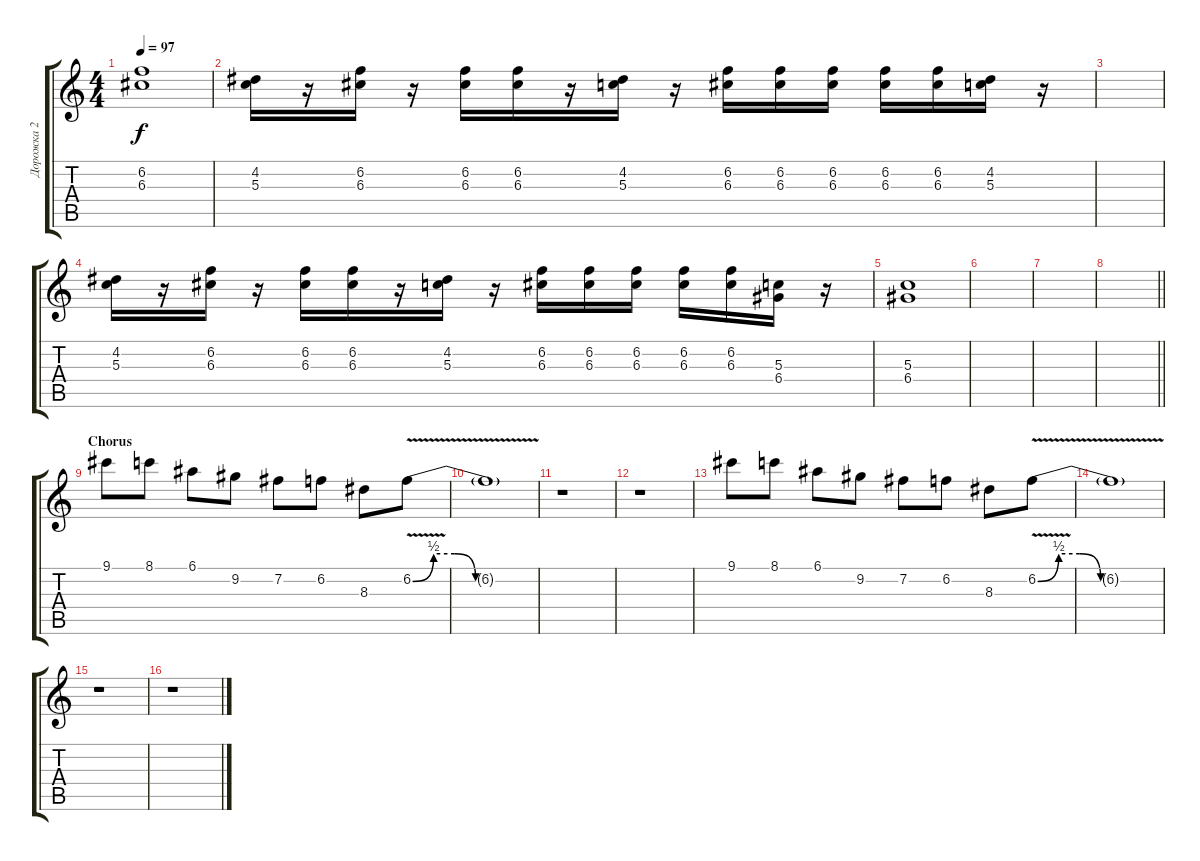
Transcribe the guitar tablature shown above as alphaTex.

\track ("Дорожка 2" "Дорожка 2") {instrument distortionguitar}
\staff {score tabs}
\tuning (E4 B3 G3 D3 A2 E2) {hide}
\ts (4 4)
\tempo 97
\clef g2
\ks c
(6.2 6.3).1{dy f} |
(4.2 5.3).16 r.16 (6.2 6.3).16 r.16 (6.2 6.3).16 (6.2 6.3).16 r.16 (4.2 5.3).16 r.16 (6.2 6.3).16 (6.2 6.3).16 (6.2 6.3).16 (6.2 6.3).16 (6.2 6.3).16 (4.2 5.3).16 r.16 |
|
(4.2 5.3).16 r.16 (6.2 6.3).16 r.16 (6.2 6.3).16 (6.2 6.3).16 r.16 (4.2 5.3).16 r.16 (6.2 6.3).16 (6.2 6.3).16 (6.2 6.3).16 (6.2 6.3).16 (6.2 6.3).16 (5.3 6.4).16 r.16 |
(5.3 6.4).1 |
|
|
\barLineRight lightlight
|
\section ("" "Сhorus")
9.1.8{volume 16 instrument distortionguitar} 8.1.8 6.1.8 9.2.8 7.2.8 6.2.8 8.3.8 6.2{be (custom 0 0 10 2 20 2 30 0 60 0) v}.8 |
6.2{t}.1{volume 10} |
r.1 |
r.1 |
9.1.8{volume 16 instrument distortionguitar} 8.1.8 6.1.8 9.2.8 7.2.8 6.2.8 8.3.8 6.2{be (custom 0 0 10 2 20 2 30 0 60 0) v}.8 |
6.2{t}.1{volume 10} |
r.1 |
r.1
